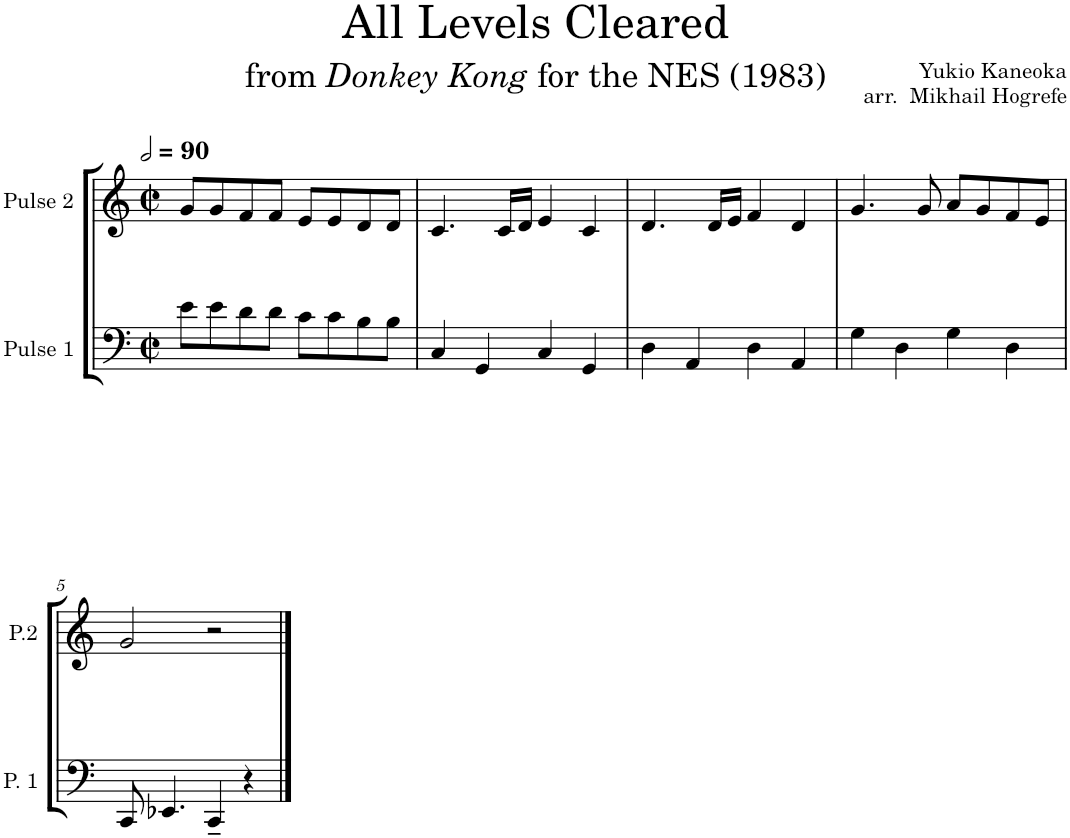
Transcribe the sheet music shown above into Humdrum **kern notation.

**kern	**kern
*part2	*part1
*staff2	*staff1
*I"Pulse 1	*I"Pulse 2
*I'P. 1	*I'P.2
*clefF4	*clefG2
*k[]	*k[]
*M2/2	*M2/2
*met(c|)	*met(c|)
*MM180	*MM180
=1	=1
8e\L	8g/L
8e\	8g/
8d\	8f/
8d\J	8f/J
8c\L	8e/L
8c\	8e/
8B\	8d/
8B\J	8d/J
=2	=2
4C/	4.c/
4GG/	.
.	16c/LL
.	16d/JJ
4C/	4e/
4GG/	4c/
=3	=3
4D\	4.d/
4AA/	.
.	16d/LL
.	16e/JJ
4D\	4f/
4AA/	4d/
=4	=4
4G\	4.g/
4D\	.
.	8g/
4G\	8a/L
.	8g/
4D\	8f/
.	8e/J
!!LO:LB:g=z
=5	=5
8CC/	2g/
4.EE-X/	.
4CC~/	2r
4r	.
==	==
*-	*-
